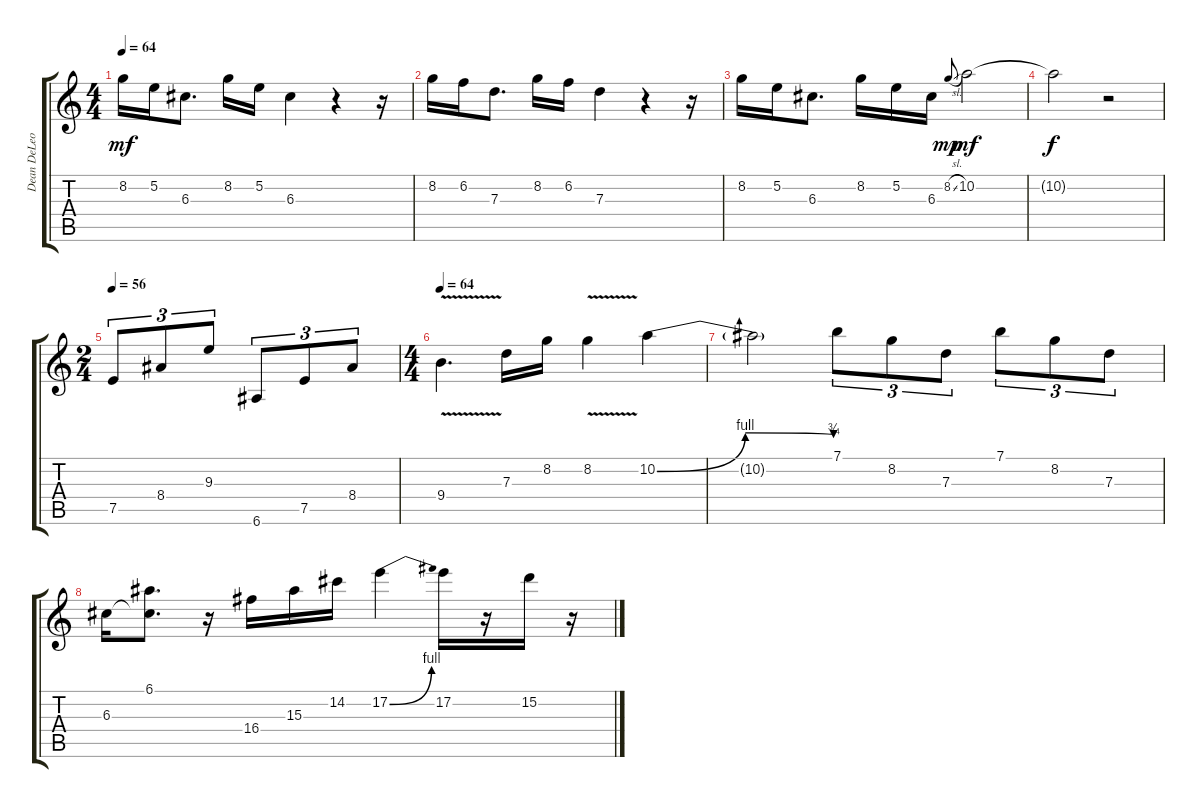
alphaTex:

\track ("Dean DeLeo - Lead" "Dean DeLeo") {instrument overdrivenguitar}
\staff {score tabs}
\tuning (E4 B3 G3 D3 A2 E2) {hide}
\ts (4 4)
\tempo 64
\clef g2
\ks c
8.2.16{dy mf} 5.2.16 6.3.8{d} 8.2.16 5.2.16 6.3.4 r.4 r.16 |
8.2.16 6.2.16 7.3.8{d} 8.2.16 6.2.16 7.3.4 r.4 r.16 |
8.2.16 5.2.16 6.3.8{d} 8.2.16 5.2.16 6.3.16 8.2{sl}.8{gr onbeat dy mp} 10.2.2{dy mf} |
10.2{t}.2{dy f} r.2 |
\ts (2 4)
\tempo 56
7.5.8{tu (3 2)} 8.4.8{tu (3 2)} 9.3.8{tu (3 2)} 6.6.8{tu (3 2)} 7.5.8{tu (3 2)} 8.4.8{tu (3 2)} |
\ts (4 4)
\tempo 64
9.4{v}.4{d} 7.3.16 8.2.16 8.2{v}.4 10.2{be (bendrelease 0 0 30 4 45 4 60 3)}.4 |
10.2{t}.2 7.1.8{tu (3 2)} 8.2.8{tu (3 2)} 7.3.8{tu (3 2)} 7.1.8{tu (3 2)} 8.2.8{tu (3 2)} 7.3.8{tu (3 2)} |
6.3.16 (6.1 6.3{t}).8{d} r.16 16.4.16 15.3.16 14.2.16 17.2{be (bend 0 0 60 4)}.4 17.2.16 r.16 15.2.16 r.16
